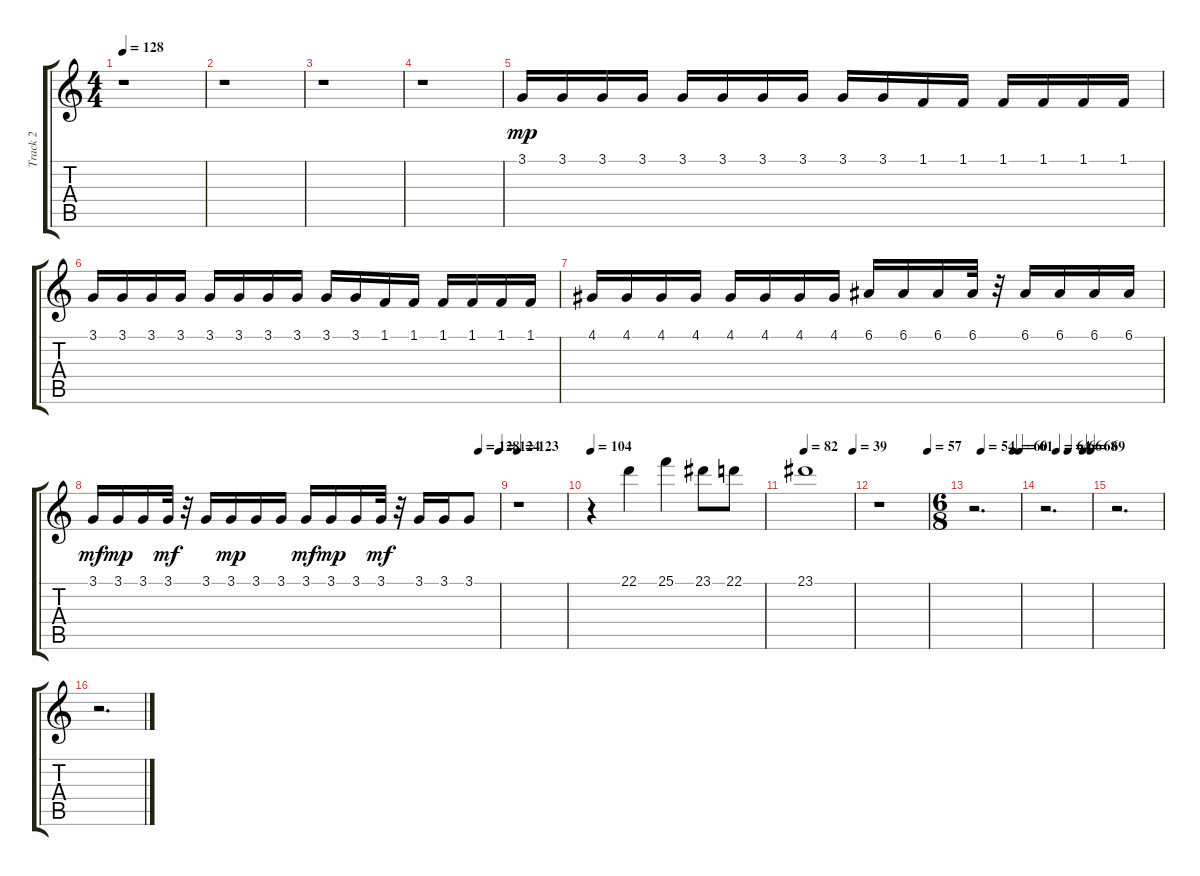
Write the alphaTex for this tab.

\track ("Track 2" "Track 2") {instrument marimba}
\staff {score tabs}
\tuning (E4 B3 G3 D3 A2 E2) {hide}
\ts (4 4)
\tempo 128
\clef g2
\ks c
r.1{dy f} |
r.1 |
r.1 |
r.1 |
3.1.16{dy mp instrument marimba} 3.1.16 3.1.16 3.1.16 3.1.16 3.1.16 3.1.16 3.1.16 3.1.16 3.1.16 1.1.16 1.1.16 1.1.16 1.1.16 1.1.16 1.1.16 |
3.1.16 3.1.16 3.1.16 3.1.16 3.1.16 3.1.16 3.1.16 3.1.16 3.1.16 3.1.16 1.1.16 1.1.16 1.1.16 1.1.16 1.1.16 1.1.16 |
4.1.16 4.1.16 4.1.16 4.1.16 4.1.16 4.1.16 4.1.16 4.1.16 6.1.16 6.1.16 6.1.16 6.1.32 r.32 6.1.16 6.1.16 6.1.16 6.1.16 |
\tempo (128 0.95)
\tempo (124 1)
3.1.16{dy mf} 3.1.16{dy mp} 3.1.16 3.1.32{dy mf} r.32 3.1.16 3.1.16{dy mp} 3.1.16 3.1.16 3.1.16{dy mf} 3.1.16{dy mp} 3.1.16 3.1.32{dy mf} r.32 3.1.16 3.1.16 3.1.8 |
\tempo 123
r.1 |
\tempo 104
r.4 22.1.4{instrument glockenspiel} 25.1.4 23.1.8 22.1.8 |
\tempo 82
\tempo (39 0.9895833333333334)
23.1.1 |
\tempo (57 1)
r.1 |
\ts (6 8)
\tempo (54 0.16666666666666666)
\tempo (60 0.8611111111111112)
\tempo (61 0.9861111111111112)
r.2{d} |
\tempo (64 0.25)
\tempo (66 0.5)
\tempo (68 0.8333333333333334)
\tempo (69 1)
r.2{d} |
r.2{d} |
r.2{d}
